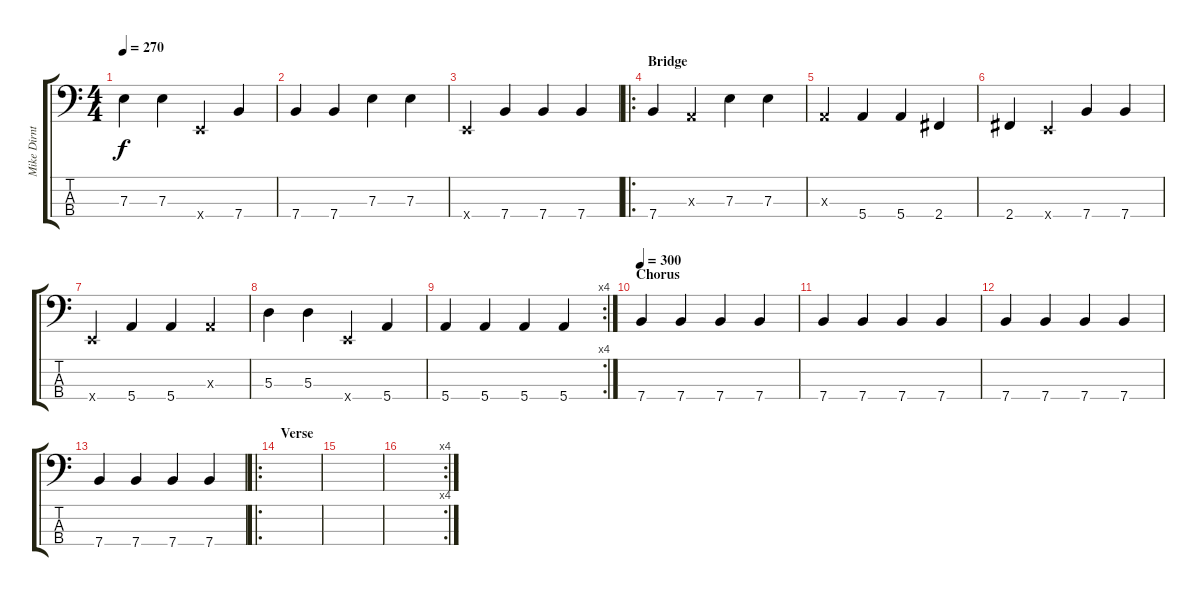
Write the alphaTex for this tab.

\track ("Mike Dirnt" "Mike Dirnt") {instrument electricbasspick}
\staff {score tabs}
\tuning (G2 D2 A1 E1) {hide}
\ts (4 4)
\tempo 270
\clef f4
\ks c
7.3.4{dy f} 7.3.4 0.4{x}.4 7.4.4 |
7.4.4 7.4.4 7.3.4 7.3.4 |
0.4{x}.4 7.4.4 7.4.4 7.4.4 |
\ro
\section ("" "Bridge")
7.4.4 0.3{x}.4 7.3.4 7.3.4 |
0.3{x}.4 5.4.4 5.4.4 2.4.4 |
2.4.4 0.4{x}.4 7.4.4 7.4.4 |
0.4{x}.4 5.4.4 5.4.4 0.3{x}.4 |
5.3.4 5.3.4 0.4{x}.4 5.4.4 |
\rc 4
5.4.4 5.4.4 5.4.4 5.4.4 |
\section ("" "Chorus")
\tempo 300
7.4.4 7.4.4 7.4.4 7.4.4 |
7.4.4 7.4.4 7.4.4 7.4.4 |
7.4.4 7.4.4 7.4.4 7.4.4 |
7.4.4 7.4.4 7.4.4 7.4.4 |
\ro
\section ("" "Verse")
|
|
\rc 4
